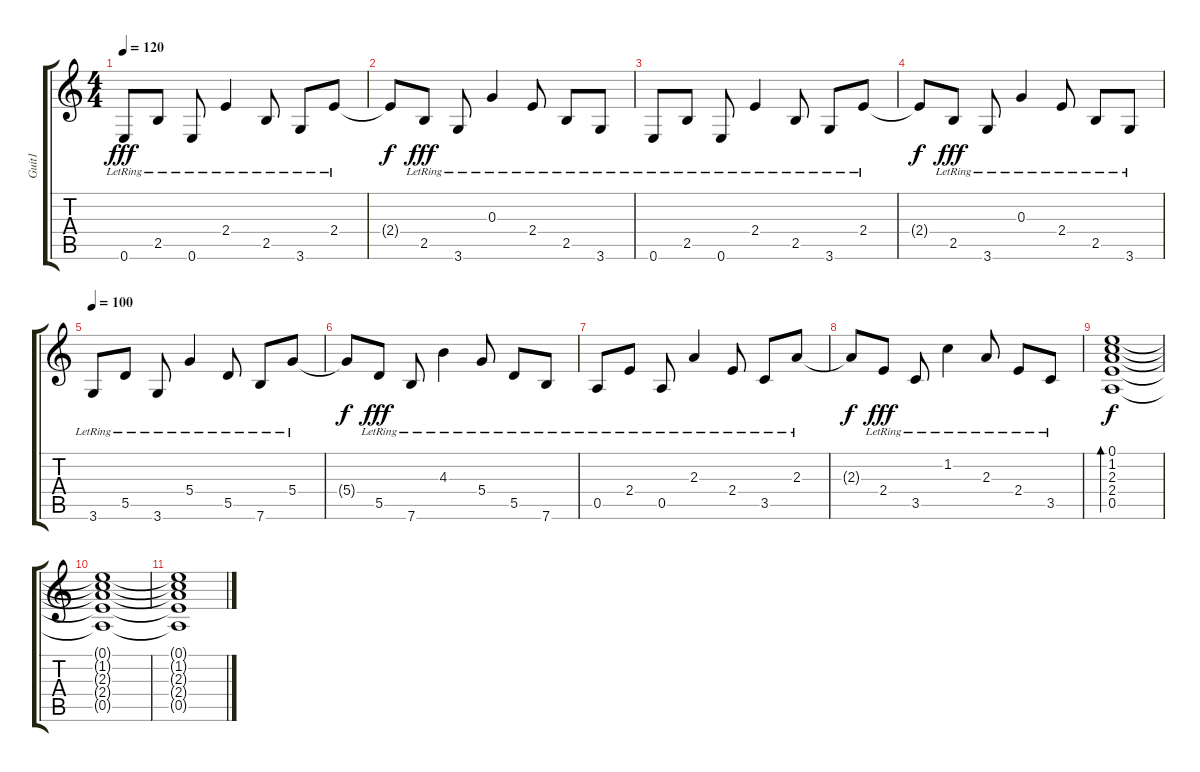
\track ("Guit1" "Guit1") {instrument electricguitarclean}
\staff {score tabs}
\tuning (E4 B3 G3 D3 A2 E2) {hide}
\ts (4 4)
\tempo 120
\clef g2
\ks c
0.6{lr}.8{dy fff} 2.5{lr}.8 0.6{lr}.8 2.4{lr}.4 2.5{lr}.8 3.6{lr}.8 2.4{lr}.8 |
2.4{t}.8{dy f} 2.5{lr}.8{dy fff} 3.6{lr}.8 0.3{lr}.4 2.4{lr}.8 2.5{lr}.8 3.6{lr}.8 |
0.6{lr}.8 2.5{lr}.8 0.6{lr}.8 2.4{lr}.4 2.5{lr}.8 3.6{lr}.8 2.4{lr}.8 |
2.4{t}.8{dy f} 2.5{lr}.8{dy fff} 3.6{lr}.8 0.3{lr}.4 2.4{lr}.8 2.5{lr}.8 3.6{lr}.8 |
\tempo 100
3.6{lr}.8 5.5{lr}.8 3.6{lr}.8 5.4{lr}.4 5.5{lr}.8 7.6{lr}.8 5.4{lr}.8 |
5.4{t}.8{dy f} 5.5{lr}.8{dy fff} 7.6{lr}.8 4.3{lr}.4 5.4{lr}.8 5.5{lr}.8 7.6{lr}.8 |
0.5{lr}.8 2.4{lr}.8 0.5{lr}.8 2.3{lr}.4 2.4{lr}.8 3.5{lr}.8 2.3{lr}.8 |
2.3{t}.8{dy f} 2.4{lr}.8{dy fff} 3.5{lr}.8 1.2{lr}.4 2.3{lr}.8 2.4{lr}.8 3.5{lr}.8 |
(0.1 1.2 2.3 2.4 0.5).1{bd 480 dy f} |
(0.1{t} 1.2{t} 2.3{t} 2.4{t} 0.5{t}).1 |
(0.1{t} 1.2{t} 2.3{t} 2.4{t} 0.5{t}).1
